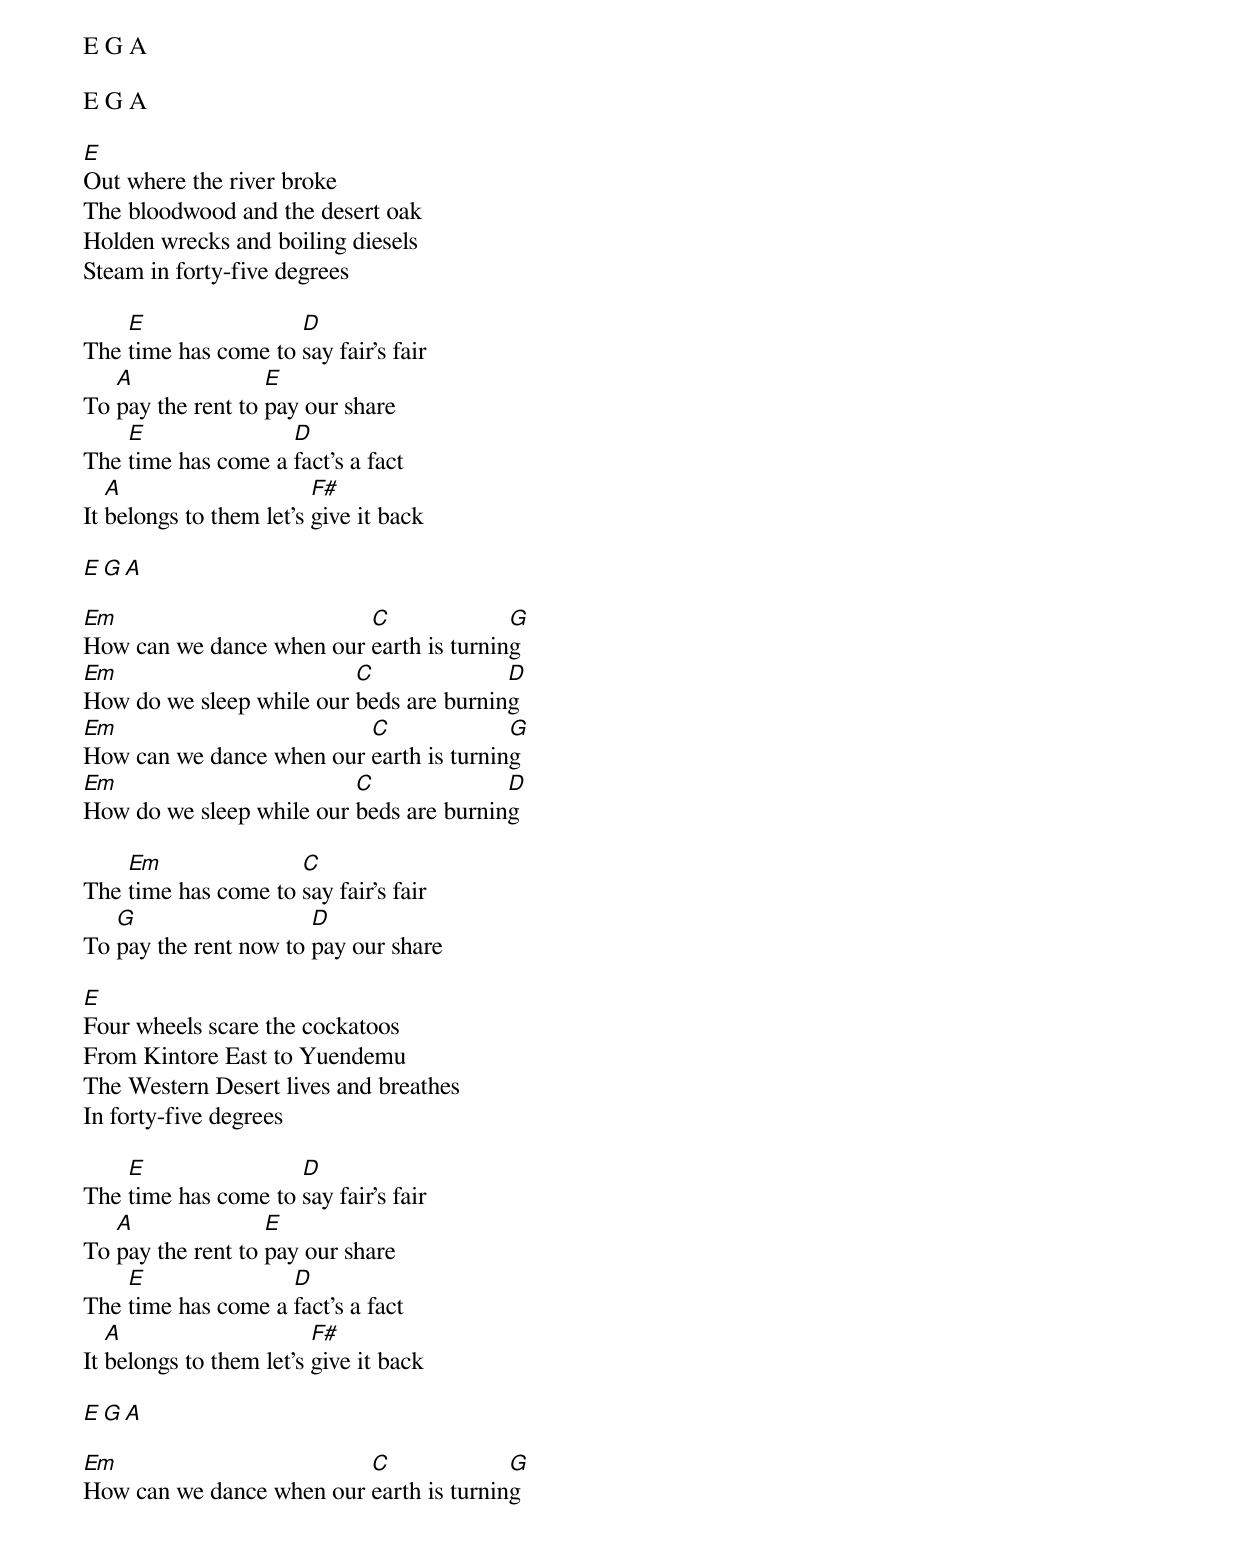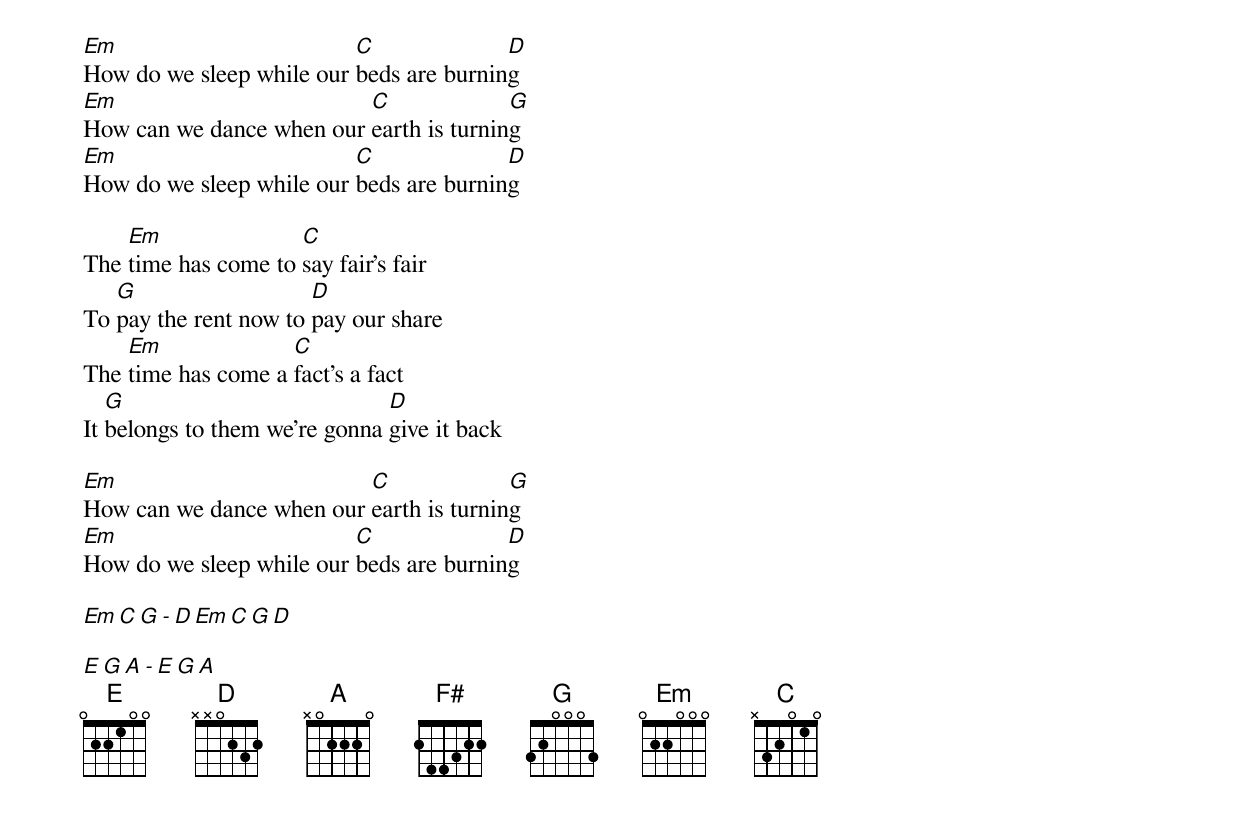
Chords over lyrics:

E G A

E G A

E
Out where the river broke
The bloodwood and the desert oak
Holden wrecks and boiling diesels
Steam in forty-five degrees

    E                D
The time has come to say fair's fair
   A               E
To pay the rent to pay our share
    E               D
The time has come a fact's a fact
   A                     F#
It belongs to them let's give it back

E G A

Em                        C              G
How can we dance when our earth is turning
Em                        C              D
How do we sleep while our beds are burning
Em                        C              G
How can we dance when our earth is turning
Em                        C              D
How do we sleep while our beds are burning

    Em               C
The time has come to say fair's fair
   G                   D
To pay the rent now to pay our share

E
Four wheels scare the cockatoos
From Kintore East to Yuendemu
The Western Desert lives and breathes
In forty-five degrees

    E                D
The time has come to say fair's fair
   A               E
To pay the rent to pay our share
    E               D
The time has come a fact's a fact
   A                     F#
It belongs to them let's give it back

E G A

Em                        C              G
How can we dance when our earth is turning
Em                        C              D
How do we sleep while our beds are burning
Em                        C              G
How can we dance when our earth is turning
Em                        C              D
How do we sleep while our beds are burning

    Em               C
The time has come to say fair's fair
   G                   D
To pay the rent now to pay our share
    Em              C
The time has come a fact's a fact
   G                           D
It belongs to them we're gonna give it back

Em                        C              G
How can we dance when our earth is turning
Em                        C              D
How do we sleep while our beds are burning

Em C G - D Em C G D

E G A - E G A
